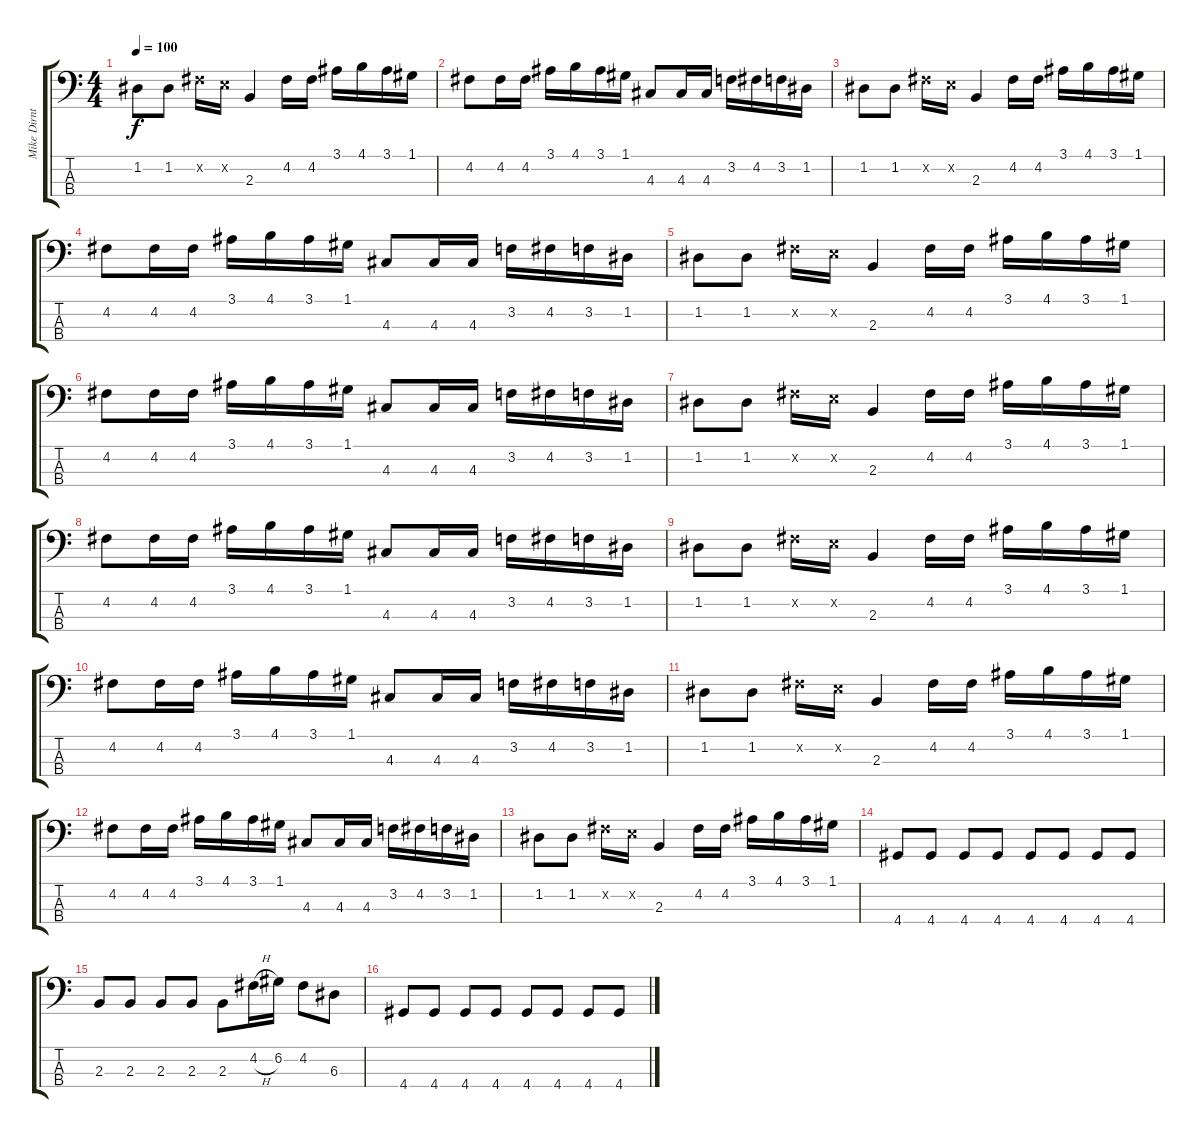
\track ("Mike Dirnt" "Mike Dirnt") {instrument electricbassfinger}
\staff {score tabs}
\tuning (G2 D2 A1 E1) {hide}
\ts (4 4)
\tempo 100
\clef f4
\ks c
1.2.8{dy f} 1.2.8 4.2{x}.16 2.2{x}.16 2.3.4 4.2.16 4.2.16 3.1.16 4.1.16 3.1.16 1.1.16 |
4.2.8 4.2.16 4.2.16 3.1.16 4.1.16 3.1.16 1.1.16 4.3.8 4.3.16 4.3.16 3.2.16 4.2.16 3.2.16 1.2.16 |
1.2.8 1.2.8 4.2{x}.16 2.2{x}.16 2.3.4 4.2.16 4.2.16 3.1.16 4.1.16 3.1.16 1.1.16 |
4.2.8 4.2.16 4.2.16 3.1.16 4.1.16 3.1.16 1.1.16 4.3.8 4.3.16 4.3.16 3.2.16 4.2.16 3.2.16 1.2.16 |
1.2.8 1.2.8 4.2{x}.16 2.2{x}.16 2.3.4 4.2.16 4.2.16 3.1.16 4.1.16 3.1.16 1.1.16 |
4.2.8 4.2.16 4.2.16 3.1.16 4.1.16 3.1.16 1.1.16 4.3.8 4.3.16 4.3.16 3.2.16 4.2.16 3.2.16 1.2.16 |
1.2.8 1.2.8 4.2{x}.16 2.2{x}.16 2.3.4 4.2.16 4.2.16 3.1.16 4.1.16 3.1.16 1.1.16 |
4.2.8 4.2.16 4.2.16 3.1.16 4.1.16 3.1.16 1.1.16 4.3.8 4.3.16 4.3.16 3.2.16 4.2.16 3.2.16 1.2.16 |
1.2.8 1.2.8 4.2{x}.16 2.2{x}.16 2.3.4 4.2.16 4.2.16 3.1.16 4.1.16 3.1.16 1.1.16 |
4.2.8 4.2.16 4.2.16 3.1.16 4.1.16 3.1.16 1.1.16 4.3.8 4.3.16 4.3.16 3.2.16 4.2.16 3.2.16 1.2.16 |
1.2.8 1.2.8 4.2{x}.16 2.2{x}.16 2.3.4 4.2.16 4.2.16 3.1.16 4.1.16 3.1.16 1.1.16 |
4.2.8 4.2.16 4.2.16 3.1.16 4.1.16 3.1.16 1.1.16 4.3.8 4.3.16 4.3.16 3.2.16 4.2.16 3.2.16 1.2.16 |
1.2.8 1.2.8 4.2{x}.16 2.2{x}.16 2.3.4 4.2.16 4.2.16 3.1.16 4.1.16 3.1.16 1.1.16 |
4.4.8 4.4.8 4.4.8 4.4.8 4.4.8 4.4.8 4.4.8 4.4.8 |
2.3.8 2.3.8 2.3.8 2.3.8 2.3.8 4.2{h}.16 6.2.16 4.2.8 6.3.8 |
4.4.8 4.4.8 4.4.8 4.4.8 4.4.8 4.4.8 4.4.8 4.4.8
